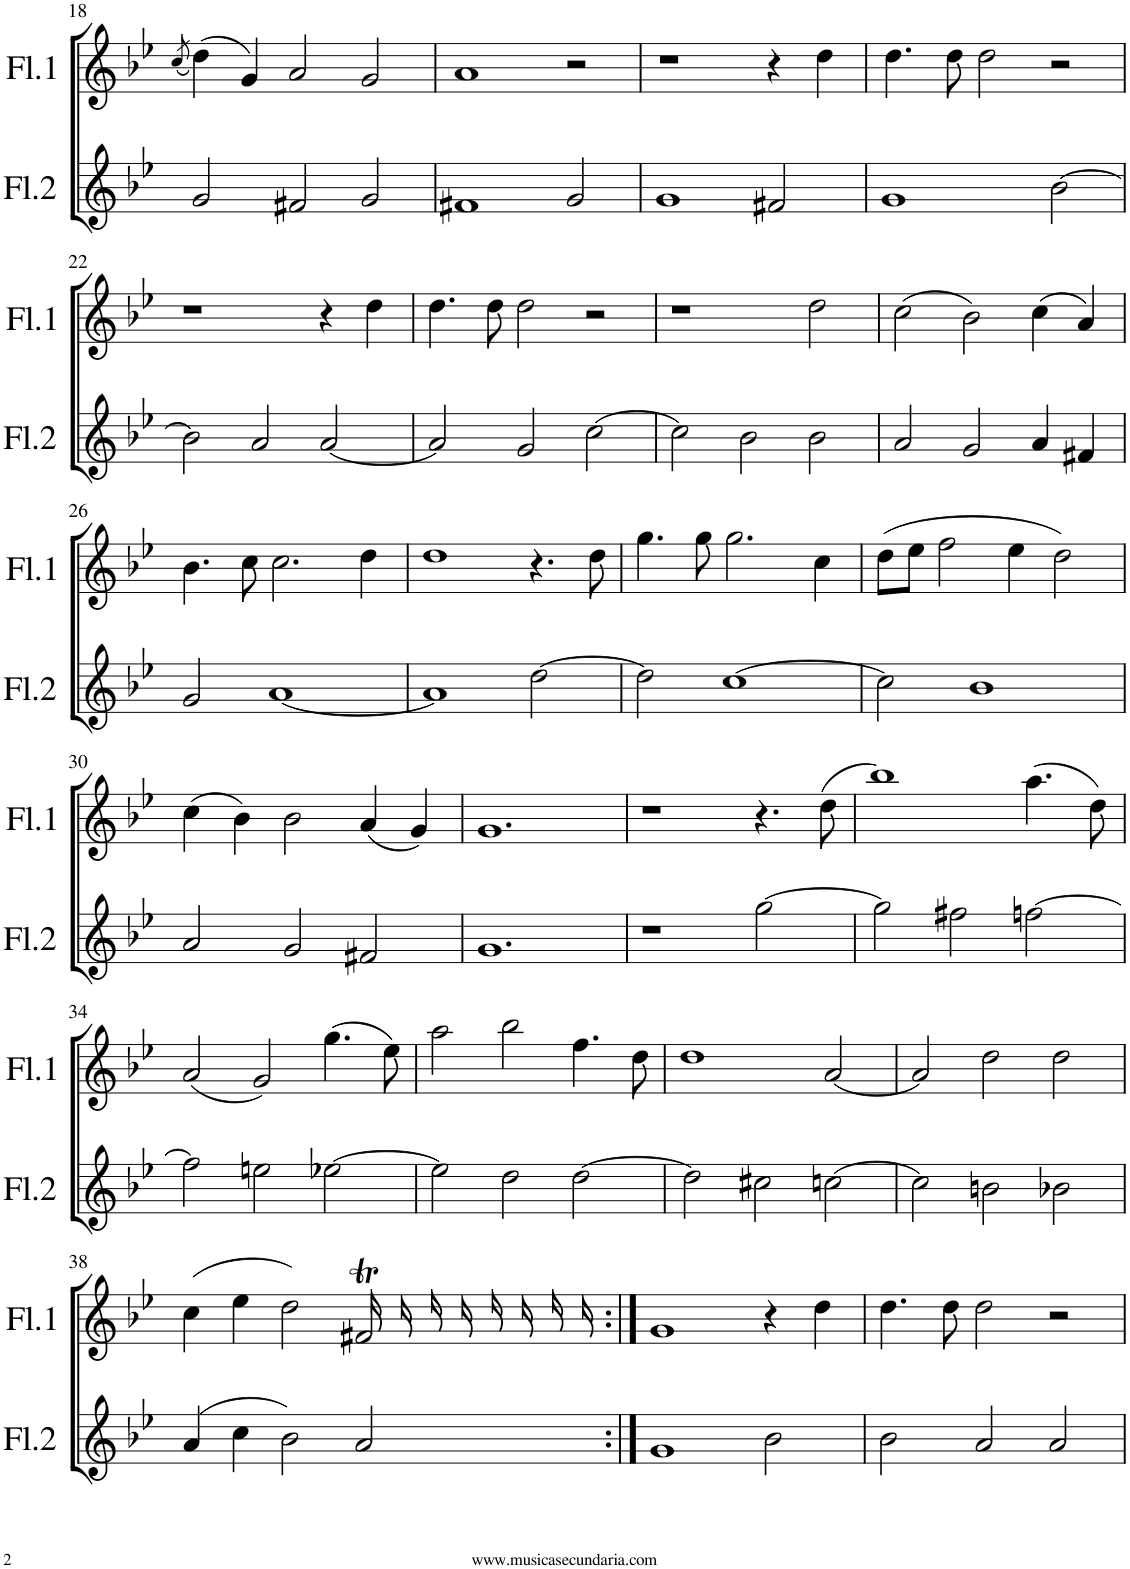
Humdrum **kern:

**kern	**kern
*part2	*part1
*staff2	*staff1
*I"Flauta 2	*I"Flauta 1
*I'Fl.2	*I'Fl.1
!!LO:PB:g=z
*clefG2	*clefG2
*k[b-e-]	*k[b-e-]
*M3/2	*M3/2
=18	=18
.	(8qcc/
2g/	(4dd\)
.	4g/)
2f#X/	2a/
2g/	2g/
=19	=19
1f#X	1a
2g/	2r
=20	=20
1g	1r
2f#X/	4r
.	4dd\
=21	=21
1g	4.dd\
.	8dd\
.	2dd\
[2b-\	2r
!!LO:LB:g=z
=22	=22
2b-\]	1r
2a/	.
[2a/	4r
.	4dd\
=23	=23
2a/]	4.dd\
.	8dd\
2g/	2dd\
[2cc\	2r
=24	=24
2cc\]	1r
2b-\	.
2b-\	2dd\
=25	=25
2a/	(2cc\
2g/	2b-\)
4a/	(4cc\
4f#X/	4a/)
!!LO:LB:g=z
=26	=26
2g/	4.b-\
.	8cc\
[1a	2.cc\
.	4dd\
=27	=27
1a]	1dd
[2dd\	4.r
.	8dd\
=28	=28
2dd\]	4.gg\
.	8gg\
[1cc	2.gg\
.	4cc\
=29	=29
2cc\]	(8dd\L
.	8ee-\J
.	2ff\
1b-	.
.	4ee-\
.	2dd\)
!!LO:LB:g=z
=30	=30
2a/	(4cc\
.	4b-\)
2g/	2b-\
2f#X/	(4a/
.	4g/)
=31	=31
1.g	1.g
=32	=32
1r	1r
[2gg\	4.r
.	(8dd\
=33	=33
2gg\]	1bb-)
2ff#X\	.
[2ffn\	(4.aa\
.	8dd\)
!!LO:LB:g=z
=34	=34
2ff\]	(2a/
2een\	2g/)
[2ee-X\	(4.gg\
.	8ee-\)
=35	=35
2ee-\]	2aa\
2dd\	2bb-\
[2dd\	4.ff\
.	8dd\
=36	=36
2dd\]	1dd
2cc#X\	.
[2ccn\	[2a/
=37	=37
2cc\]	2a/]
2bn\	2dd\
2b-X\	2dd\
!!LO:LB:g=z
=38	=38
*	*^
(4a/	(4cc\	1ryy
4cc\	4ee-\	.
2b-\)	2dd\)	.
2a/	2f#Xt/	16g
.	.	16f#
.	.	16g
.	.	16f#
.	.	16g
.	.	16f#
.	.	16g
.	.	16f#
*	*v	*v
=39:|!	=39:|!
1g	1g
2b-\	4r
.	4dd\
=40	=40
2b-\	4.dd\
.	8dd\
2a/	2dd\
2a/	2r
=	=
*-	*-
